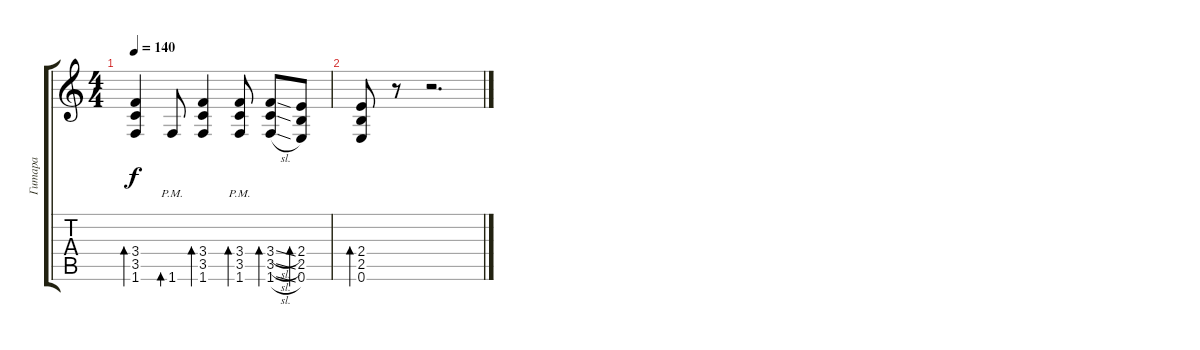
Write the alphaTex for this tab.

\track ("Гитара" "Гитара") {instrument distortionguitar}
\staff {score tabs}
\tuning (E4 B3 G3 D3 A2 E2) {hide}
\ts (4 4)
\tempo 140
\clef g2
\ks c
(3.4 3.5 1.6).4{bd 60 dy f} 1.6{pm}.8{bd 60} (3.4 3.5 1.6).4{bd 60} (3.4{pm} 3.5{pm} 1.6{pm}).8{bd 60} (3.4{sl} 3.5{sl} 1.6{sl}).8{bd 60} (2.4 2.5 0.6).8{bd 60} |
(2.4 2.5 0.6).8{bd 60} r.8 r.2{d}
